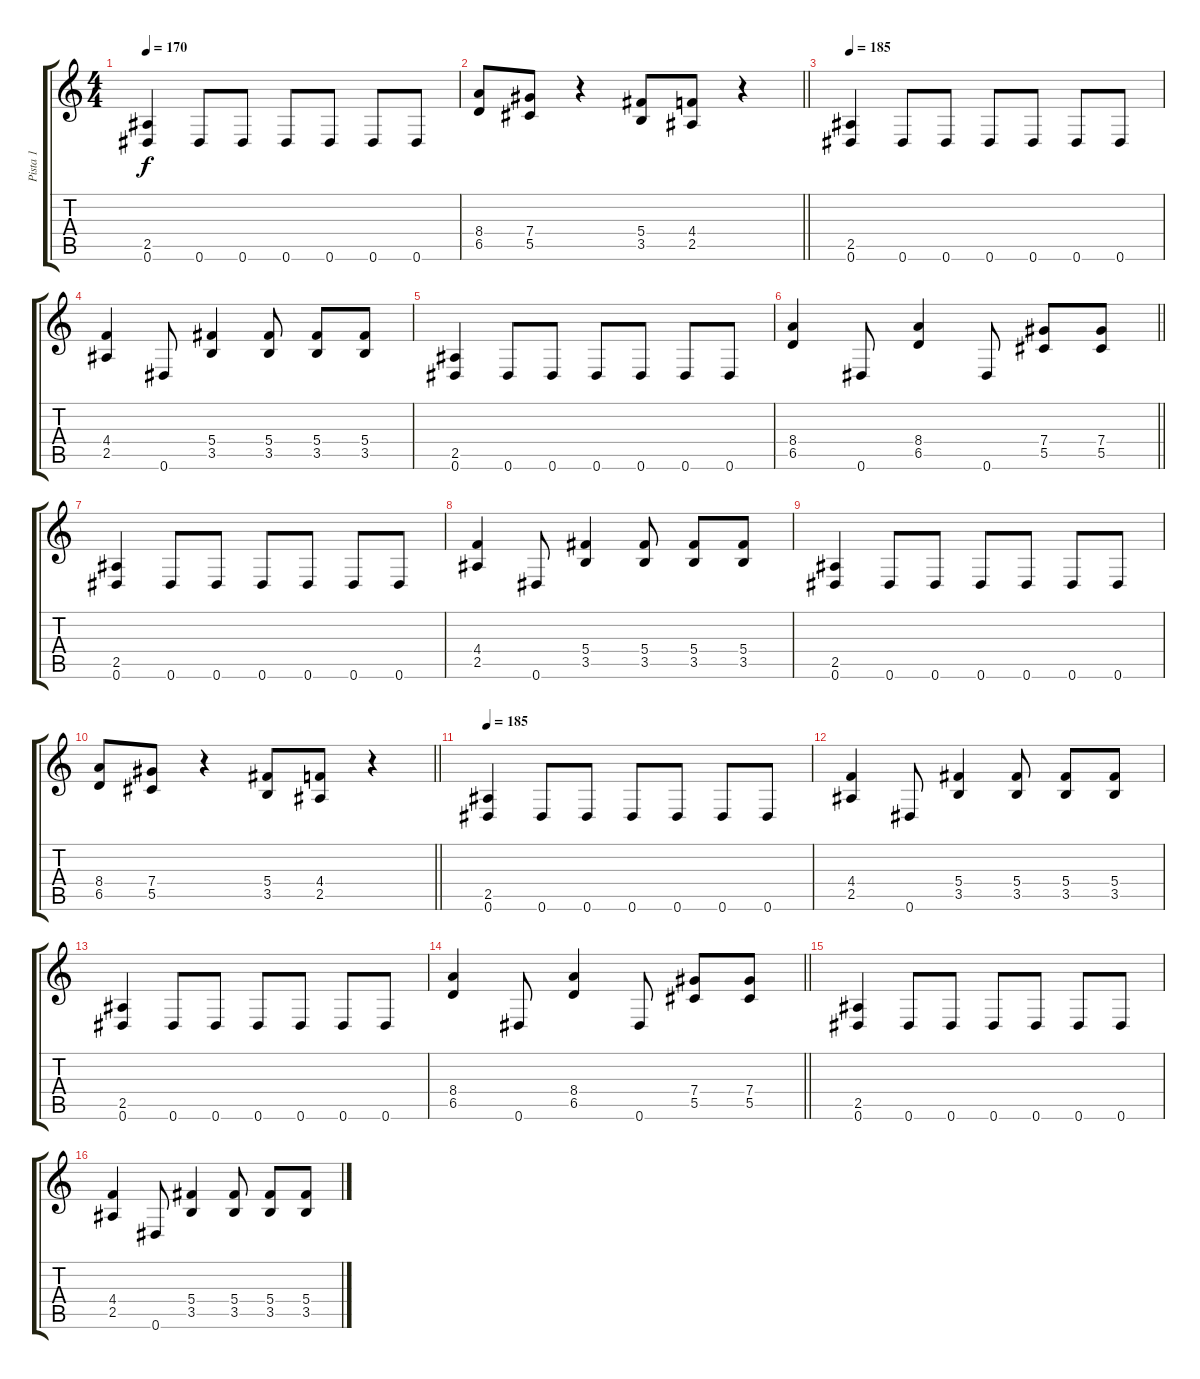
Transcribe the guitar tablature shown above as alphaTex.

\track ("Pista 1" "Pista 1") {instrument distortionguitar}
\staff {score tabs}
\tuning (Eb4 Bb3 Gb3 Db3 Ab2 Eb2) {hide}
\ts (4 4)
\tempo 170
\clef g2
\ks c
(2.5 0.6).4{dy f} 0.6.8 0.6.8 0.6.8 0.6.8 0.6.8 0.6.8 |
\barLineRight lightlight
(8.4 6.5).8 (7.4 5.5).8 r.4 (5.4 3.5).8 (4.4 2.5).8 r.4 |
\tempo 220
\tempo 185
(2.5 0.6).4 0.6.8 0.6.8 0.6.8 0.6.8 0.6.8 0.6.8 |
(4.4 2.5).4 0.6.8 (5.4 3.5).4 (5.4 3.5).8 (5.4 3.5).8 (5.4 3.5).8 |
(2.5 0.6).4 0.6.8 0.6.8 0.6.8 0.6.8 0.6.8 0.6.8 |
\barLineRight lightlight
(8.4 6.5).4 0.6.8 (8.4 6.5).4 0.6.8 (7.4 5.5).8 (7.4 5.5).8 |
(2.5 0.6).4 0.6.8 0.6.8 0.6.8 0.6.8 0.6.8 0.6.8 |
(4.4 2.5).4 0.6.8 (5.4 3.5).4 (5.4 3.5).8 (5.4 3.5).8 (5.4 3.5).8 |
(2.5 0.6).4 0.6.8 0.6.8 0.6.8 0.6.8 0.6.8 0.6.8 |
\barLineRight lightlight
(8.4 6.5).8 (7.4 5.5).8 r.4 (5.4 3.5).8 (4.4 2.5).8 r.4 |
\tempo 220
\tempo 185
(2.5 0.6).4 0.6.8 0.6.8 0.6.8 0.6.8 0.6.8 0.6.8 |
(4.4 2.5).4 0.6.8 (5.4 3.5).4 (5.4 3.5).8 (5.4 3.5).8 (5.4 3.5).8 |
(2.5 0.6).4 0.6.8 0.6.8 0.6.8 0.6.8 0.6.8 0.6.8 |
\barLineRight lightlight
(8.4 6.5).4 0.6.8 (8.4 6.5).4 0.6.8 (7.4 5.5).8 (7.4 5.5).8 |
(2.5 0.6).4 0.6.8 0.6.8 0.6.8 0.6.8 0.6.8 0.6.8 |
(4.4 2.5).4 0.6.8 (5.4 3.5).4 (5.4 3.5).8 (5.4 3.5).8 (5.4 3.5).8
